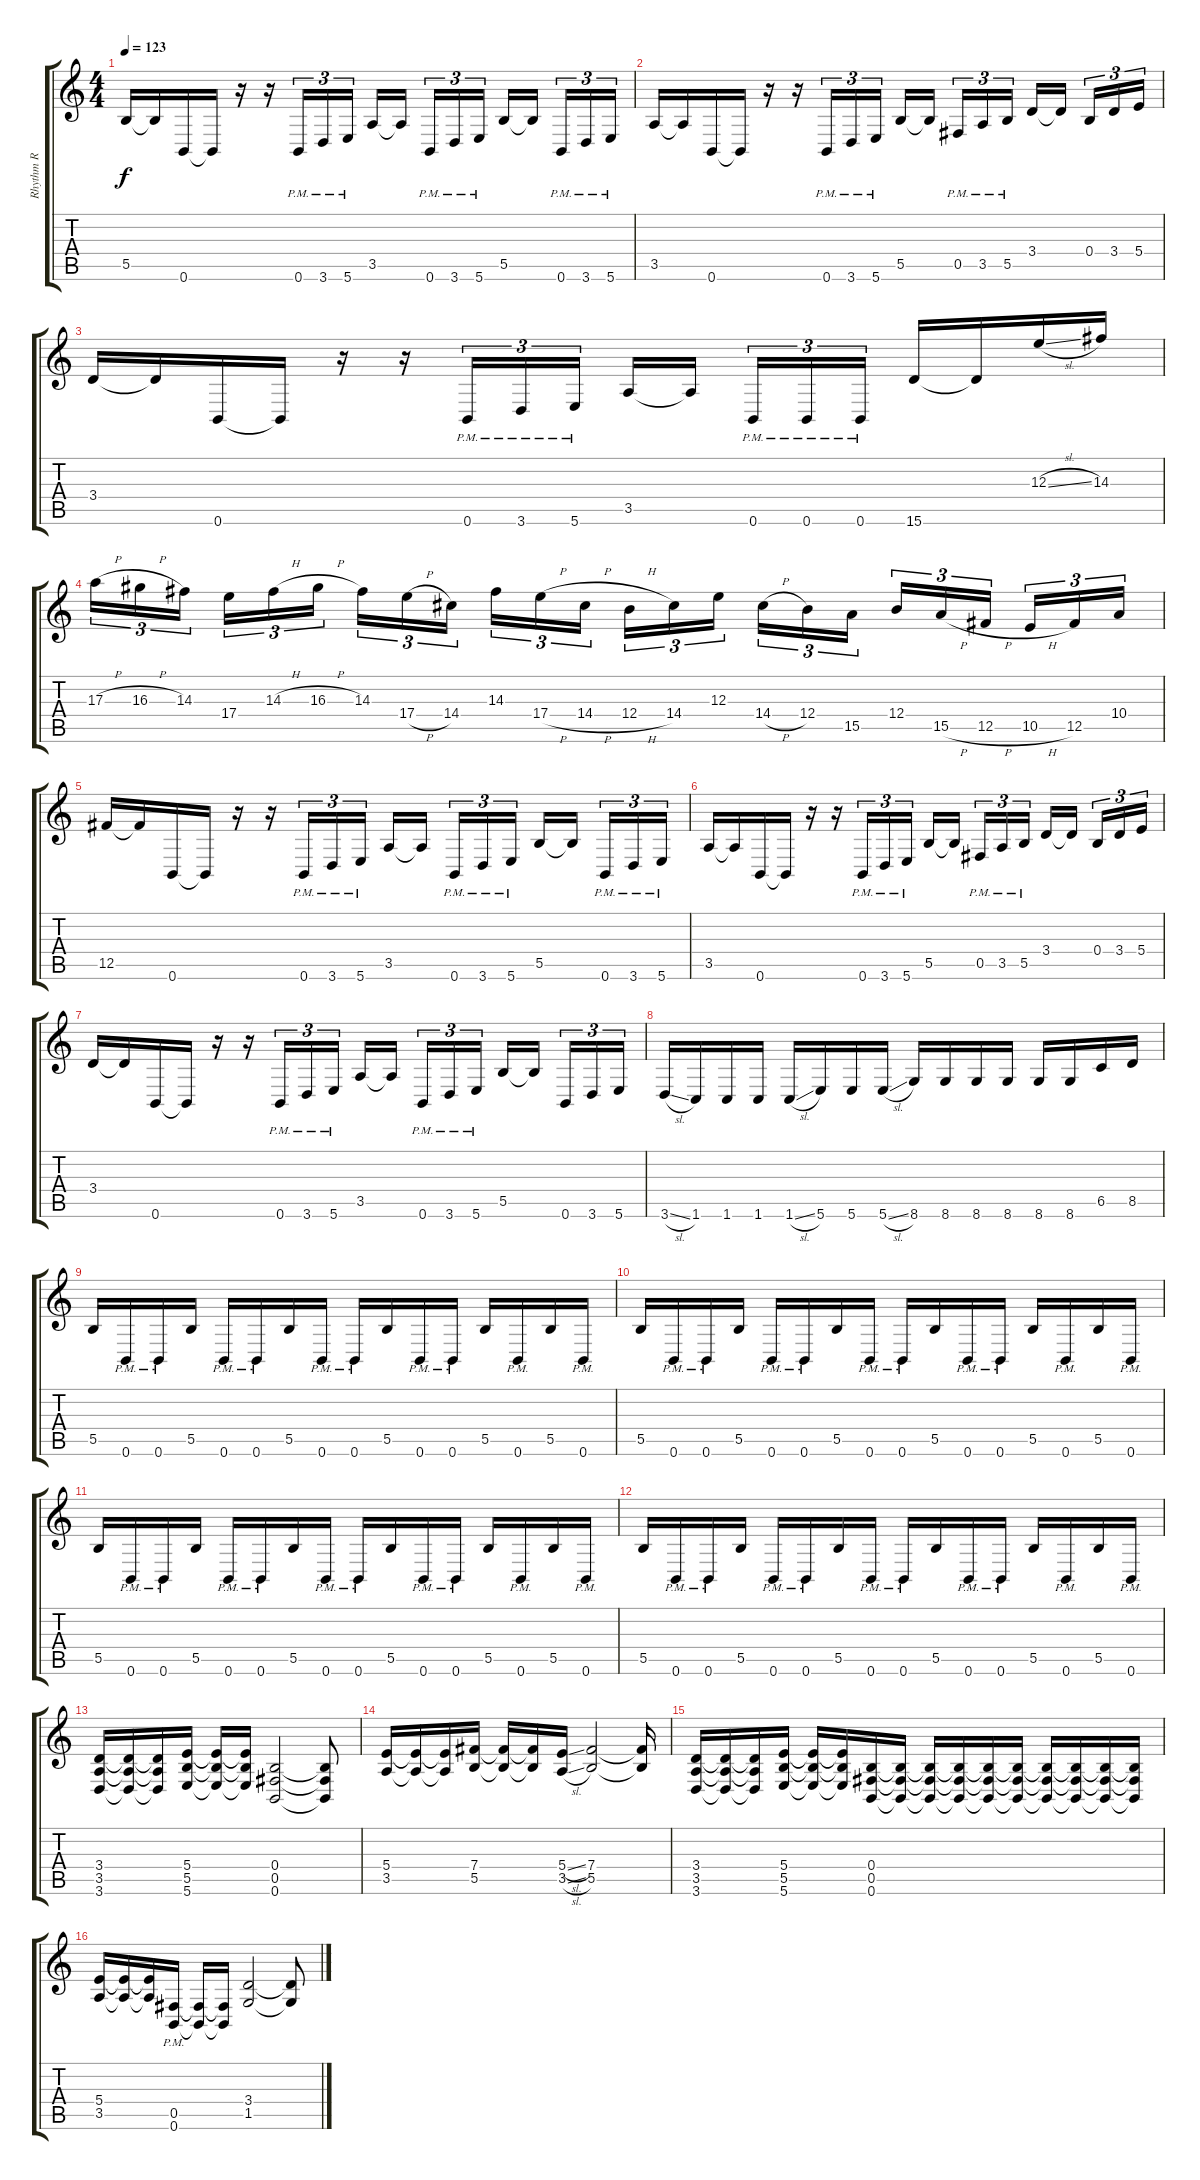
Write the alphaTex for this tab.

\track ("Rhythm R" "Rhythm R") {instrument distortionguitar}
\staff {score tabs}
\tuning (Db4 Ab3 E3 B2 Gb2 B1) {hide}
\ts (4 4)
\tempo 123
\clef g2
\ks c
5.5.16{dy f} 5.5{t}.16 0.6.16 0.6{t}.16 r.16 r.16 0.6{pm}.16{tu (3 2)} 3.6{pm}.16{tu (3 2)} 5.6{pm}.16{tu (3 2)} 3.5.16 3.5{t}.16{beam splitsecondary} 0.6{pm}.16{tu (3 2)} 3.6{pm}.16{tu (3 2)} 5.6{pm}.16{tu (3 2)} 5.5.16 5.5{t}.16{beam splitsecondary} 0.6{pm}.16{tu (3 2)} 3.6{pm}.16{tu (3 2)} 5.6{pm}.16{tu (3 2)} |
3.5.16 3.5{t}.16 0.6.16 0.6{t}.16 r.16 r.16 0.6{pm}.16{tu (3 2)} 3.6{pm}.16{tu (3 2)} 5.6{pm}.16{tu (3 2)} 5.5.16 5.5{t}.16{beam splitsecondary} 0.5{pm}.16{tu (3 2)} 3.5{pm}.16{tu (3 2)} 5.5{pm}.16{tu (3 2)} 3.4.16 3.4{t}.16{beam splitsecondary} 0.4.16{tu (3 2)} 3.4.16{tu (3 2)} 5.4.16{tu (3 2)} |
3.4.16 3.4{t}.16 0.6.16 0.6{t}.16 r.16 r.16 0.6{pm}.16{tu (3 2)} 3.6{pm}.16{tu (3 2)} 5.6{pm}.16{tu (3 2)} 3.5.16 3.5{t}.16{beam splitsecondary} 0.6{pm}.16{tu (3 2)} 0.6{pm}.16{tu (3 2)} 0.6{pm}.16{tu (3 2)} 15.6.16 15.6{t}.16 12.3{sl}.16 14.3.16 |
17.3{h}.16{tu (3 2)} 16.3{h}.16{tu (3 2)} 14.3.16{tu (3 2) beam splitsecondary} 17.4.16{tu (3 2)} 14.3{h}.16{tu (3 2)} 16.3{h}.16{tu (3 2)} 14.3.16{tu (3 2)} 17.4{h}.16{tu (3 2)} 14.4.16{tu (3 2) beam splitsecondary} 14.3.16{tu (3 2)} 17.4{h}.16{tu (3 2)} 14.4{h}.16{tu (3 2)} 12.4{h}.16{tu (3 2)} 14.4.16{tu (3 2)} 12.3.16{tu (3 2) beam splitsecondary} 14.4{h}.16{tu (3 2)} 12.4.16{tu (3 2)} 15.5.16{tu (3 2)} 12.4.16{tu (3 2)} 15.5{h}.16{tu (3 2)} 12.5{h}.16{tu (3 2) beam splitsecondary} 10.5{h}.16{tu (3 2)} 12.5.16{tu (3 2)} 10.4.16{tu (3 2)} |
12.5.16 12.5{t}.16 0.6.16 0.6{t}.16 r.16 r.16 0.6{pm}.16{tu (3 2)} 3.6{pm}.16{tu (3 2)} 5.6{pm}.16{tu (3 2)} 3.5.16 3.5{t}.16{beam splitsecondary} 0.6{pm}.16{tu (3 2)} 3.6{pm}.16{tu (3 2)} 5.6{pm}.16{tu (3 2)} 5.5.16 5.5{t}.16{beam splitsecondary} 0.6{pm}.16{tu (3 2)} 3.6{pm}.16{tu (3 2)} 5.6{pm}.16{tu (3 2)} |
3.5.16 3.5{t}.16 0.6.16 0.6{t}.16 r.16 r.16 0.6{pm}.16{tu (3 2)} 3.6{pm}.16{tu (3 2)} 5.6{pm}.16{tu (3 2)} 5.5.16 5.5{t}.16{beam splitsecondary} 0.5{pm}.16{tu (3 2)} 3.5{pm}.16{tu (3 2)} 5.5{pm}.16{tu (3 2)} 3.4.16 3.4{t}.16{beam splitsecondary} 0.4.16{tu (3 2)} 3.4.16{tu (3 2)} 5.4.16{tu (3 2)} |
3.4.16 3.4{t}.16 0.6.16 0.6{t}.16 r.16 r.16 0.6{pm}.16{tu (3 2)} 3.6{pm}.16{tu (3 2)} 5.6{pm}.16{tu (3 2)} 3.5.16 3.5{t}.16{beam splitsecondary} 0.6{pm}.16{tu (3 2)} 3.6{pm}.16{tu (3 2)} 5.6{pm}.16{tu (3 2)} 5.5.16 5.5{t}.16{beam splitsecondary} 0.6.16{tu (3 2)} 3.6.16{tu (3 2)} 5.6.16{tu (3 2)} |
3.6{sl}.16 1.6.16 1.6.16 1.6.16 1.6{sl}.16 5.6.16 5.6.16 5.6{sl}.16 8.6.16 8.6.16 8.6.16 8.6.16 8.6.16 8.6.16 6.5.16 8.5.16 |
5.5.16 0.6{pm}.16 0.6{pm}.16 5.5.16 0.6{pm}.16 0.6{pm}.16 5.5.16 0.6{pm}.16 0.6{pm}.16 5.5.16 0.6{pm}.16 0.6{pm}.16 5.5.16 0.6{pm}.16 5.5.16 0.6{pm}.16 |
5.5.16 0.6{pm}.16 0.6{pm}.16 5.5.16 0.6{pm}.16 0.6{pm}.16 5.5.16 0.6{pm}.16 0.6{pm}.16 5.5.16 0.6{pm}.16 0.6{pm}.16 5.5.16 0.6{pm}.16 5.5.16 0.6{pm}.16 |
5.5.16 0.6{pm}.16 0.6{pm}.16 5.5.16 0.6{pm}.16 0.6{pm}.16 5.5.16 0.6{pm}.16 0.6{pm}.16 5.5.16 0.6{pm}.16 0.6{pm}.16 5.5.16 0.6{pm}.16 5.5.16 0.6{pm}.16 |
5.5.16 0.6{pm}.16 0.6{pm}.16 5.5.16 0.6{pm}.16 0.6{pm}.16 5.5.16 0.6{pm}.16 0.6{pm}.16 5.5.16 0.6{pm}.16 0.6{pm}.16 5.5.16 0.6{pm}.16 5.5.16 0.6{pm}.16 |
(3.4 3.5 3.6).16 (3.4{t} 3.5{t} 3.6{t}).16 (3.4{t} 3.5{t} 3.6{t}).16 (5.4 5.5 5.6).16 (5.4{t} 5.5{t} 5.6{t}).16 (5.4{t} 5.5{t} 5.6{t}).16 (0.4 0.5 0.6).2 (0.4{t} 0.5{t} 0.6{t}).8 |
(5.4 3.5).16 (5.4{t} 3.5{t}).16 (5.4{t} 3.5{t}).16 (7.4 5.5).16 (7.4{t} 5.5{t}).16 (7.4{t} 5.5{t}).16 (5.4{sl} 3.5{sl}).16 (7.4 5.5).2 (7.4{t} 5.5{t}).16 |
(3.4 3.5 3.6).16 (3.4{t} 3.5{t} 3.6{t}).16 (3.4{t} 3.5{t} 3.6{t}).16 (5.4 5.5 5.6).16 (5.4{t} 5.5{t} 5.6{t}).16 (5.4{t} 5.5{t} 5.6{t}).16 (0.4 0.5 0.6).16 (0.4{t} 0.5{t} 0.6{t}).16 (0.4{t} 0.5{t} 0.6{t}).16 (0.4{t} 0.5{t} 0.6{t}).16 (0.4{t} 0.5{t} 0.6{t}).16 (0.4{t} 0.5{t} 0.6{t}).16 (0.4{t} 0.5{t} 0.6{t}).16 (0.4{t} 0.5{t} 0.6{t}).16 (0.4{t} 0.5{t} 0.6{t}).16 (0.4{t} 0.5{t} 0.6{t}).16 |
(5.4 3.5).16 (5.4{t} 3.5{t}).16 (5.4{t} 3.5{t}).16 (0.5{pm} 0.6{pm}).16 (0.5{t} 0.6{t}).16 (0.5{t} 0.6{t}).16 (3.4 1.5).2 (3.4{t} 1.5{t}).8
